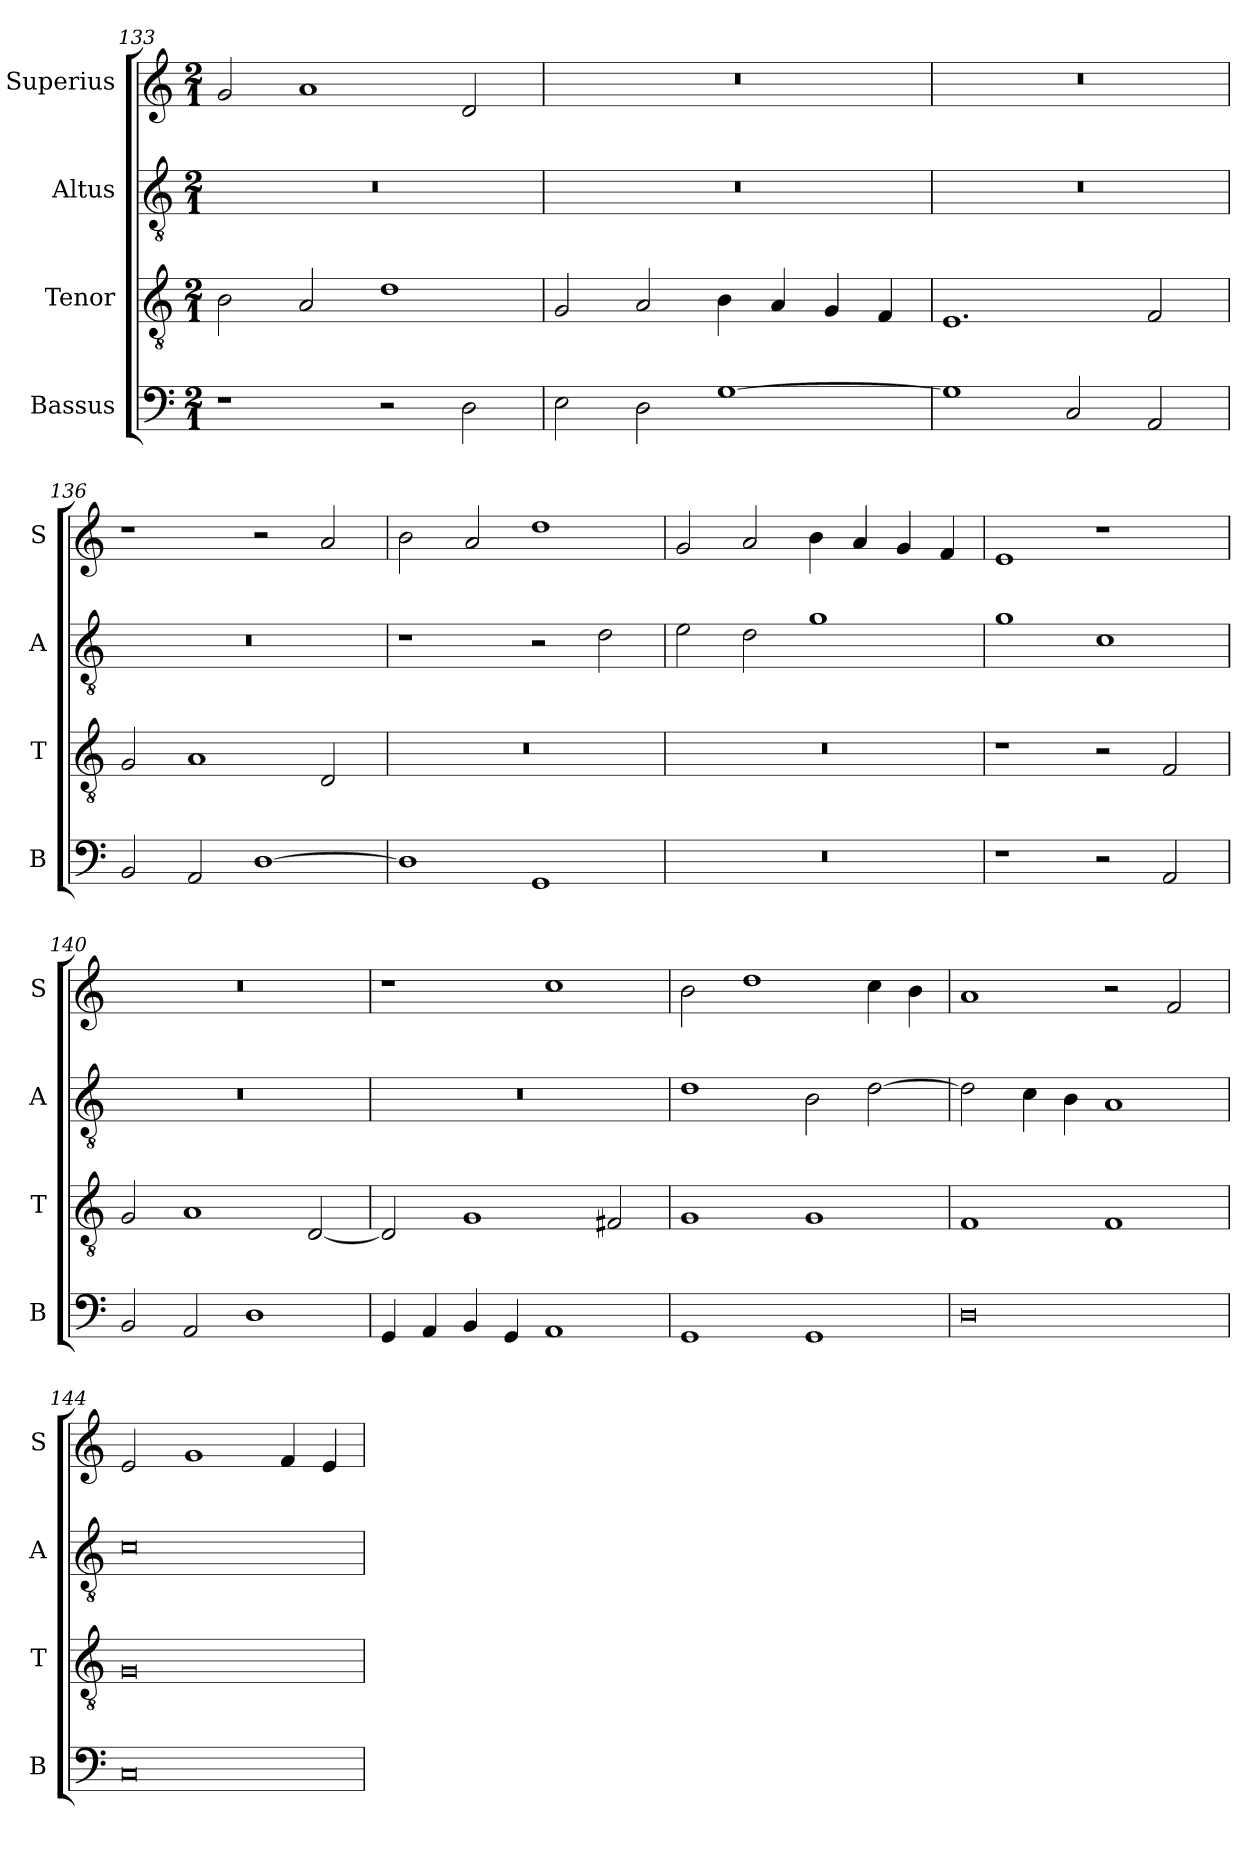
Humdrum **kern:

**kern	**kern	**kern	**kern
*part4	*part3	*part2	*part1
*staff4	*staff3	*staff2	*staff1
*I"Bassus	*I"Tenor	*I"Altus	*I"Superius
*I'B	*I'T	*I'A	*I'S
*clefF4	*clefGv2	*clefGv2	*clefG2
*k[]	*k[]	*k[]	*k[]
*C:	*C:	*C:	*C:
*M2/1	*M2/1	*M2/1	*M2/1
=133	=133	=133	=133
1r	2B	0r	2g
.	2A	.	1a
2r	1d	.	.
2D	.	.	2d
=134	=134	=134	=134
2E	2G	0r	0r
2D	2A	.	.
[1G	4B	.	.
.	4A	.	.
.	4G	.	.
.	4F	.	.
=135	=135	=135	=135
1G]	1.E	0r	0r
2C	.	.	.
2AA	2F	.	.
=136	=136	=136	=136
2BB	2G	0r	1r
2AA	1A	.	.
[1D	.	.	2r
.	2D	.	2a
=137	=137	=137	=137
1D]	0r	1r	2b
.	.	.	2a
1GG	.	2r	1dd
.	.	2d	.
=138	=138	=138	=138
0r	0r	2e	2g
.	.	2d	2a
.	.	1g	4b
.	.	.	4a
.	.	.	4g
.	.	.	4f
=139	=139	=139	=139
1r	1r	1g	1e
2r	2r	1c	1r
2AA	2F	.	.
=140	=140	=140	=140
2BB	2G	0r	0r
2AA	1A	.	.
1D	.	.	.
.	[2D	.	.
=141	=141	=141	=141
4GG	2D]	0r	1r
4AA	.	.	.
4BB	1G	.	.
4GG	.	.	.
1AA	.	.	1cc
.	2F#X	.	.
=142	=142	=142	=142
1GG	1G	1d	2b
.	.	.	1dd
1GG	1G	2B	.
.	.	[2d	4cc
.	.	.	4b
=143	=143	=143	=143
0D	1F	2d]	1a
.	.	4c	.
.	.	4B	.
.	1F	1A	2r
.	.	.	2f
=144	=144	=144	=144
0C	0G	0c	2e
.	.	.	1g
.	.	.	4f
.	.	.	4e
=	=	=	=
*-	*-	*-	*-
